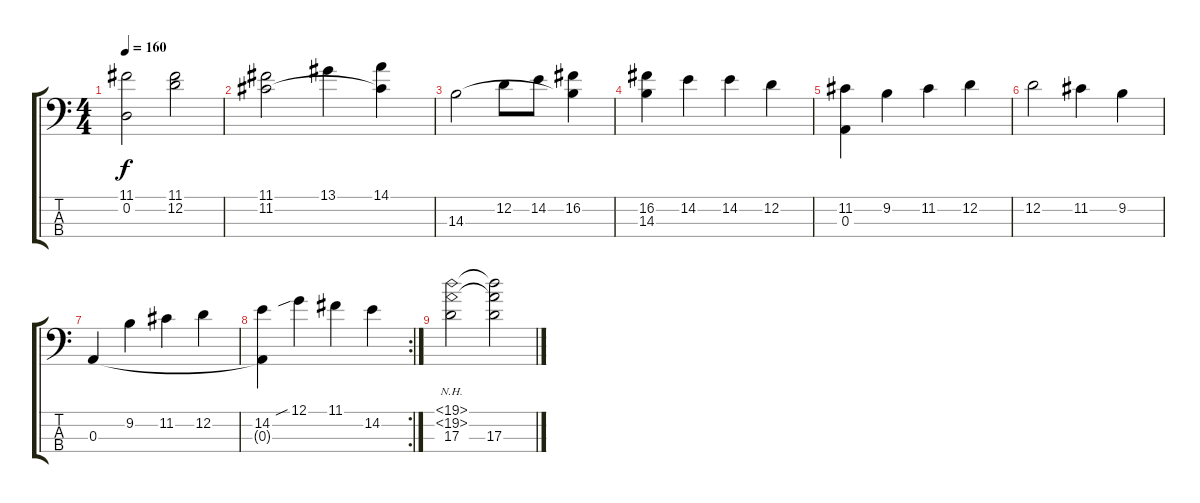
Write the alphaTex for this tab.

\track "" {instrument electricbassfinger}
\staff {score tabs}
\tuning (G2 D2 A1 E1) {hide}
\ts (4 4)
\tempo 160
\clef f4
\ks c
(11.1 0.2).2{dy f} (11.1 12.2).2 |
(11.1 11.2).2 13.1.4 (14.1 11.2{t}).4 |
14.3.2 12.2.8 14.2.8 (16.2 14.3{t}).4 |
(16.2 14.3).4 14.2.4 14.2.4 12.2.4 |
(11.2 0.3).4 9.2.4 11.2.4 12.2.4 |
12.2.2 11.2.4 9.2.4 |
0.3.4 9.2.4 11.2.4 12.2.4 |
\rc 2
(14.2 0.3{t}).4 12.1{sib}.4 11.1.4 14.2.4 |
(19.1{nh} 19.2{nh} 17.3).2 (19.1{t} 19.2{t} 17.3).2
